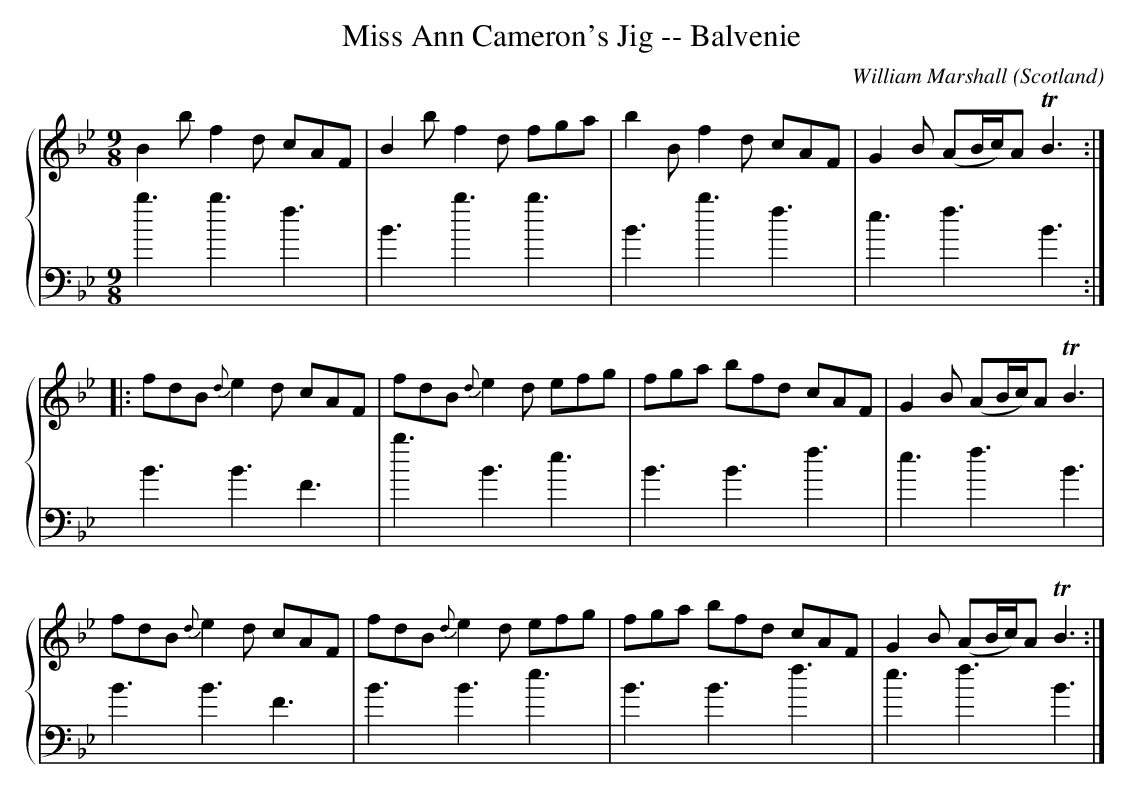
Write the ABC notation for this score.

X:1
T:Miss Ann Cameron's Jig -- Balvenie
C:William Marshall
L:1/8
M:9/8
O:Scotland
K:Bb
%%staves { 1 2 }
V:1
B2 b f2 d cAF | B2 b f2 d fga | b2 B f2 d cAF | G2 B (AB/c/)A !trill!B3 ::
fdB {d}e2 d cAF | fdB {d}e2 d efg | fga bfd cAF | G2 B (AB/c/)A !trill!B3 |
fdB {d}e2 d cAF | fdB {d}e2d efg | fga bfd cAF| G2 B (AB/c/)A !trill!B3 :|
V:2 clef=bass
b3 b3 f3 | B3 b3 b3 | B3 b3 f3 | e3 f3 B3 :| \
B3 B3 F3 | b3 B3 e3 | B3 B3 f3 | e3 f3 B3 | \
B3 B3 F3 | B3 B3 e3 | B3 B3 f3 | e3 f3 B3 |]
